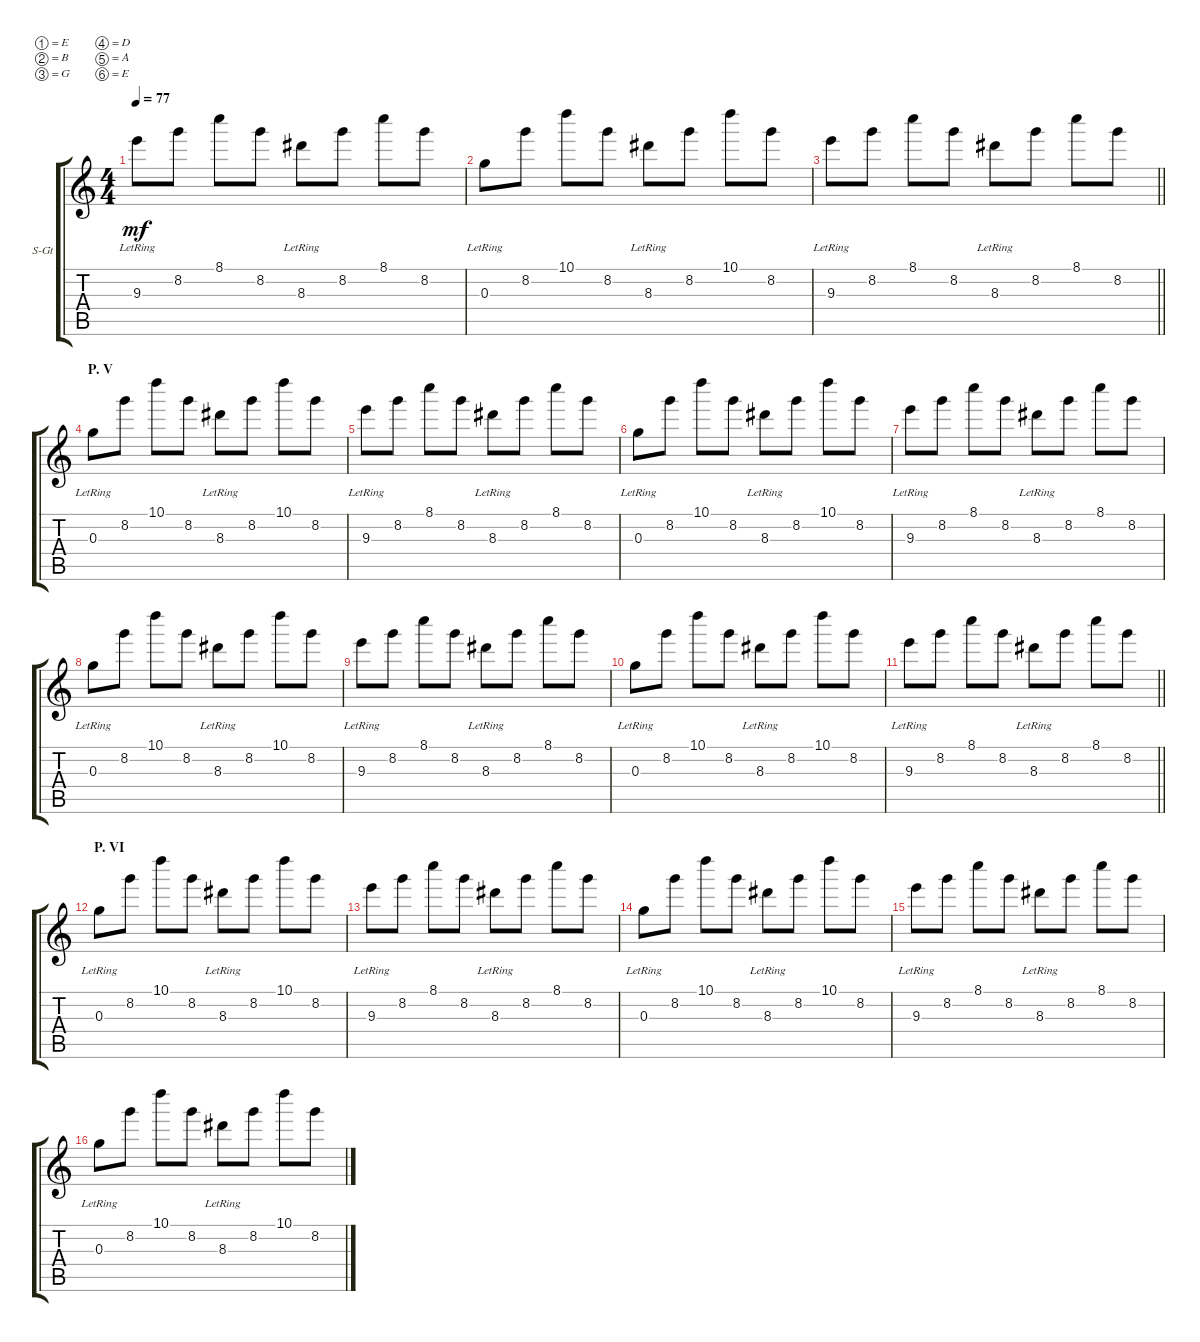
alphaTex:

\bracketExtendMode groupsimilarinstruments
\firstSystemTrackNameOrientation horizontal
\otherSystemsTrackNameOrientation horizontal
\track ("Keyboard [Vibraphone]" "S-Gt") {instrument vibraphone}
\staff {score tabs}
\tuning (E5 B4 G4 D4 A3 E3)
\displaytranspose 12
\ts (4 4)
\tempo 77
\clef g2
\ks c
9.3{lr}.8{dy mf} 8.2.8 8.1.8 8.2.8 8.3{lr}.8 8.2.8 8.1.8 8.2.8 |
0.3{lr}.8 8.2.8 10.1.8 8.2.8 8.3{lr}.8 8.2.8 10.1.8 8.2.8 |
\barLineRight lightlight
9.3{lr}.8 8.2.8 8.1.8 8.2.8 8.3{lr}.8 8.2.8 8.1.8 8.2.8 |
\section ("" "P. V")
0.3{lr}.8 8.2.8 10.1.8 8.2.8 8.3{lr}.8 8.2.8 10.1.8 8.2.8 |
9.3{lr}.8 8.2.8 8.1.8 8.2.8 8.3{lr}.8 8.2.8 8.1.8 8.2.8 |
0.3{lr}.8 8.2.8 10.1.8 8.2.8 8.3{lr}.8 8.2.8 10.1.8 8.2.8 |
9.3{lr}.8 8.2.8 8.1.8 8.2.8 8.3{lr}.8 8.2.8 8.1.8 8.2.8 |
0.3{lr}.8 8.2.8 10.1.8 8.2.8 8.3{lr}.8 8.2.8 10.1.8 8.2.8 |
9.3{lr}.8 8.2.8 8.1.8 8.2.8 8.3{lr}.8 8.2.8 8.1.8 8.2.8 |
0.3{lr}.8 8.2.8 10.1.8 8.2.8 8.3{lr}.8 8.2.8 10.1.8 8.2.8 |
\barLineRight lightlight
9.3{lr}.8 8.2.8 8.1.8 8.2.8 8.3{lr}.8 8.2.8 8.1.8 8.2.8 |
\section ("" "P. VI")
0.3{lr}.8 8.2.8 10.1.8 8.2.8 8.3{lr}.8 8.2.8 10.1.8 8.2.8 |
9.3{lr}.8 8.2.8 8.1.8 8.2.8 8.3{lr}.8 8.2.8 8.1.8 8.2.8 |
0.3{lr}.8 8.2.8 10.1.8 8.2.8 8.3{lr}.8 8.2.8 10.1.8 8.2.8 |
9.3{lr}.8 8.2.8 8.1.8 8.2.8 8.3{lr}.8 8.2.8 8.1.8 8.2.8 |
0.3{lr}.8 8.2.8 10.1.8 8.2.8 8.3{lr}.8 8.2.8 10.1.8 8.2.8
